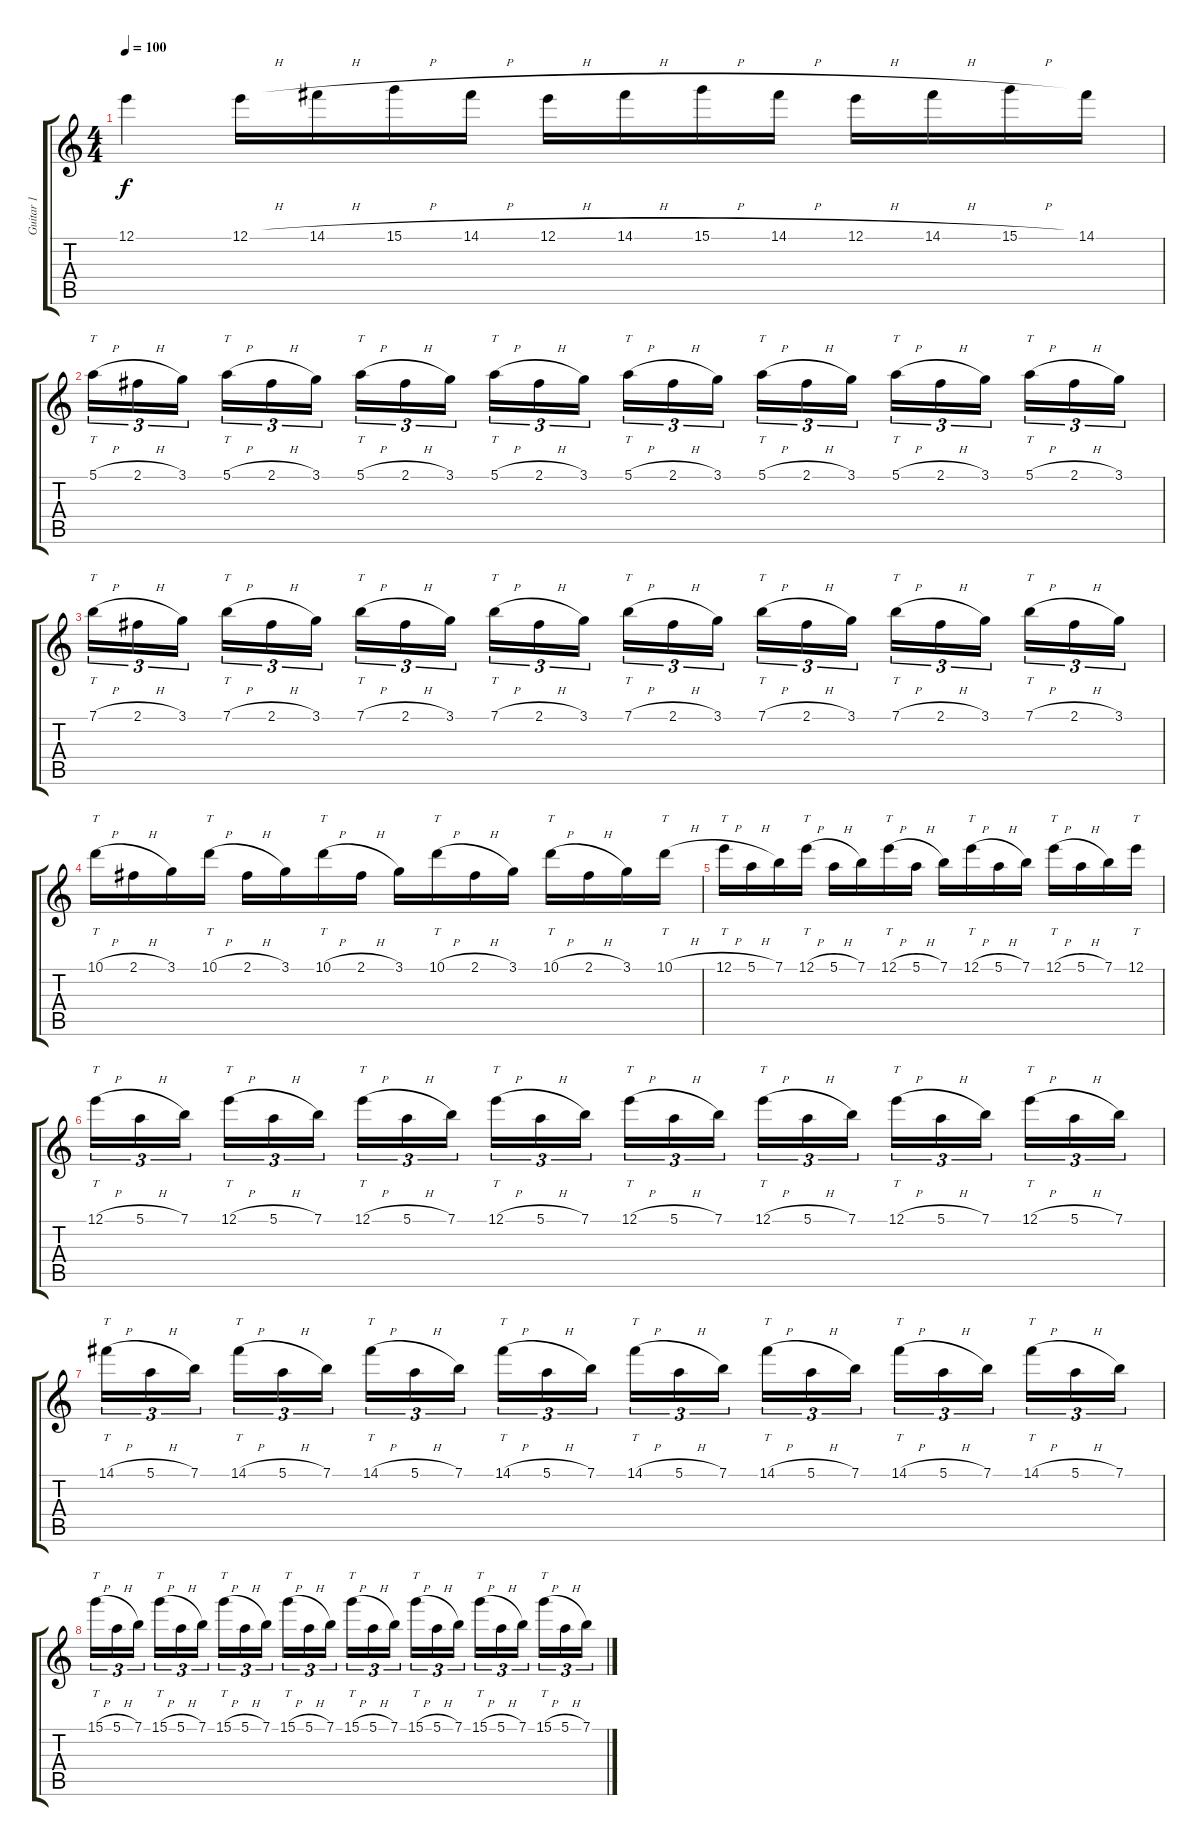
\track ("Guitar 1" "Guitar 1") {instrument acousticguitarnylon}
\staff {score tabs}
\tuning (E4 B3 G3 D3 A2 E2) {hide}
\ts (4 4)
\tempo 100
\clef g2
\ks c
12.1.4{dy f} 12.1{h}.16 14.1{h}.16 15.1{h}.16 14.1{h}.16 12.1{h}.16 14.1{h}.16 15.1{h}.16 14.1{h}.16 12.1{h}.16 14.1{h}.16 15.1{h}.16 14.1.16 |
5.1{h}.16{tt tu (3 2)} 2.1{h}.16{tu (3 2)} 3.1.16{tu (3 2)} 5.1{h}.16{tt tu (3 2)} 2.1{h}.16{tu (3 2)} 3.1.16{tu (3 2)} 5.1{h}.16{tt tu (3 2)} 2.1{h}.16{tu (3 2)} 3.1.16{tu (3 2)} 5.1{h}.16{tt tu (3 2)} 2.1{h}.16{tu (3 2)} 3.1.16{tu (3 2)} 5.1{h}.16{tt tu (3 2)} 2.1{h}.16{tu (3 2)} 3.1.16{tu (3 2)} 5.1{h}.16{tt tu (3 2)} 2.1{h}.16{tu (3 2)} 3.1.16{tu (3 2)} 5.1{h}.16{tt tu (3 2)} 2.1{h}.16{tu (3 2)} 3.1.16{tu (3 2)} 5.1{h}.16{tt tu (3 2)} 2.1{h}.16{tu (3 2)} 3.1.16{tu (3 2)} |
7.1{h}.16{tt tu (3 2)} 2.1{h}.16{tu (3 2)} 3.1.16{tu (3 2)} 7.1{h}.16{tt tu (3 2)} 2.1{h}.16{tu (3 2)} 3.1.16{tu (3 2)} 7.1{h}.16{tt tu (3 2)} 2.1{h}.16{tu (3 2)} 3.1.16{tu (3 2)} 7.1{h}.16{tt tu (3 2)} 2.1{h}.16{tu (3 2)} 3.1.16{tu (3 2)} 7.1{h}.16{tt tu (3 2)} 2.1{h}.16{tu (3 2)} 3.1.16{tu (3 2)} 7.1{h}.16{tt tu (3 2)} 2.1{h}.16{tu (3 2)} 3.1.16{tu (3 2)} 7.1{h}.16{tt tu (3 2)} 2.1{h}.16{tu (3 2)} 3.1.16{tu (3 2)} 7.1{h}.16{tt tu (3 2)} 2.1{h}.16{tu (3 2)} 3.1.16{tu (3 2)} |
10.1{h}.16{tt} 2.1{h}.16 3.1.16 10.1{h}.16{tt} 2.1{h}.16 3.1.16 10.1{h}.16{tt} 2.1{h}.16 3.1.16 10.1{h}.16{tt} 2.1{h}.16 3.1.16 10.1{h}.16{tt} 2.1{h}.16 3.1.16 10.1{h}.16{tt} |
12.1{h}.16{tt} 5.1{h}.16 7.1.16 12.1{h}.16{tt} 5.1{h}.16 7.1.16 12.1{h}.16{tt} 5.1{h}.16 7.1.16 12.1{h}.16{tt} 5.1{h}.16 7.1.16 12.1{h}.16{tt} 5.1{h}.16 7.1.16 12.1.16{tt} |
12.1{h}.16{tt tu (3 2)} 5.1{h}.16{tu (3 2)} 7.1.16{tu (3 2)} 12.1{h}.16{tt tu (3 2)} 5.1{h}.16{tu (3 2)} 7.1.16{tu (3 2)} 12.1{h}.16{tt tu (3 2)} 5.1{h}.16{tu (3 2)} 7.1.16{tu (3 2)} 12.1{h}.16{tt tu (3 2)} 5.1{h}.16{tu (3 2)} 7.1.16{tu (3 2)} 12.1{h}.16{tt tu (3 2)} 5.1{h}.16{tu (3 2)} 7.1.16{tu (3 2)} 12.1{h}.16{tt tu (3 2)} 5.1{h}.16{tu (3 2)} 7.1.16{tu (3 2)} 12.1{h}.16{tt tu (3 2)} 5.1{h}.16{tu (3 2)} 7.1.16{tu (3 2)} 12.1{h}.16{tt tu (3 2)} 5.1{h}.16{tu (3 2)} 7.1.16{tu (3 2)} |
14.1{h}.16{tt tu (3 2)} 5.1{h}.16{tu (3 2)} 7.1.16{tu (3 2)} 14.1{h}.16{tt tu (3 2)} 5.1{h}.16{tu (3 2)} 7.1.16{tu (3 2)} 14.1{h}.16{tt tu (3 2)} 5.1{h}.16{tu (3 2)} 7.1.16{tu (3 2)} 14.1{h}.16{tt tu (3 2)} 5.1{h}.16{tu (3 2)} 7.1.16{tu (3 2)} 14.1{h}.16{tt tu (3 2)} 5.1{h}.16{tu (3 2)} 7.1.16{tu (3 2)} 14.1{h}.16{tt tu (3 2)} 5.1{h}.16{tu (3 2)} 7.1.16{tu (3 2)} 14.1{h}.16{tt tu (3 2)} 5.1{h}.16{tu (3 2)} 7.1.16{tu (3 2)} 14.1{h}.16{tt tu (3 2)} 5.1{h}.16{tu (3 2)} 7.1.16{tu (3 2)} |
15.1{h}.16{tt tu (3 2)} 5.1{h}.16{tu (3 2)} 7.1.16{tu (3 2)} 15.1{h}.16{tt tu (3 2)} 5.1{h}.16{tu (3 2)} 7.1.16{tu (3 2)} 15.1{h}.16{tt tu (3 2)} 5.1{h}.16{tu (3 2)} 7.1.16{tu (3 2)} 15.1{h}.16{tt tu (3 2)} 5.1{h}.16{tu (3 2)} 7.1.16{tu (3 2)} 15.1{h}.16{tt tu (3 2)} 5.1{h}.16{tu (3 2)} 7.1.16{tu (3 2)} 15.1{h}.16{tt tu (3 2)} 5.1{h}.16{tu (3 2)} 7.1.16{tu (3 2)} 15.1{h}.16{tt tu (3 2)} 5.1{h}.16{tu (3 2)} 7.1.16{tu (3 2)} 15.1{h}.16{tt tu (3 2)} 5.1{h}.16{tu (3 2)} 7.1.16{tu (3 2)}
